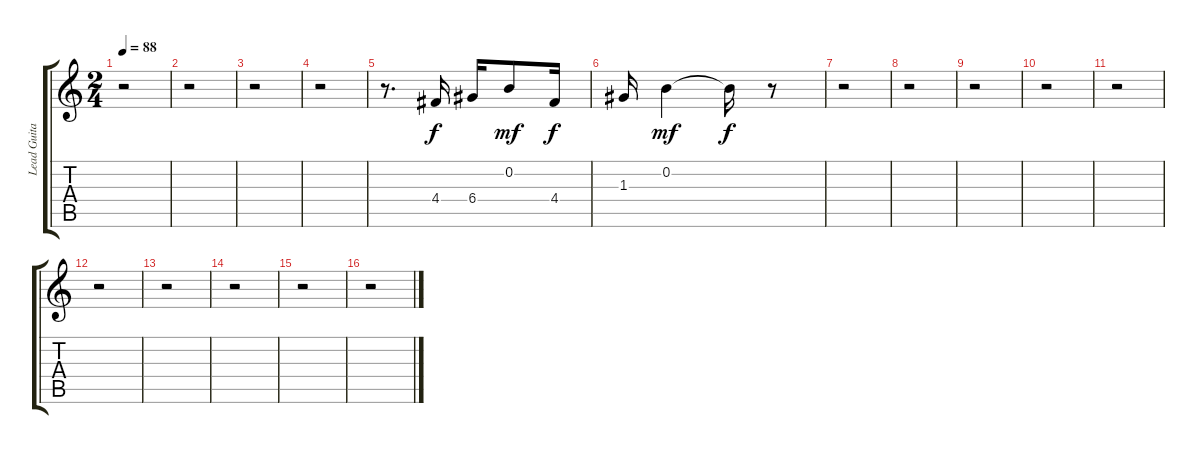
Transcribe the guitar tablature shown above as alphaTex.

\track ("Lead Guitar" "Lead Guita") {instrument acousticguitarnylon}
\staff {score tabs}
\tuning (E4 B3 G3 D3 A2 E2) {hide}
\ts (2 4)
\tempo 88
\clef g2
\ks c
r.2{dy mp} |
r.2 |
r.2 |
r.2 |
r.8{d} 4.4.16{dy f} 6.4.16 0.2.8{dy mf} 4.4.16{dy f} |
1.3.16 0.2.4{dy mf} 0.2{t}.16{dy f} r.8 |
r.2 |
r.2 |
r.2 |
r.2 |
r.2 |
r.2 |
r.2 |
r.2 |
r.2 |
r.2
